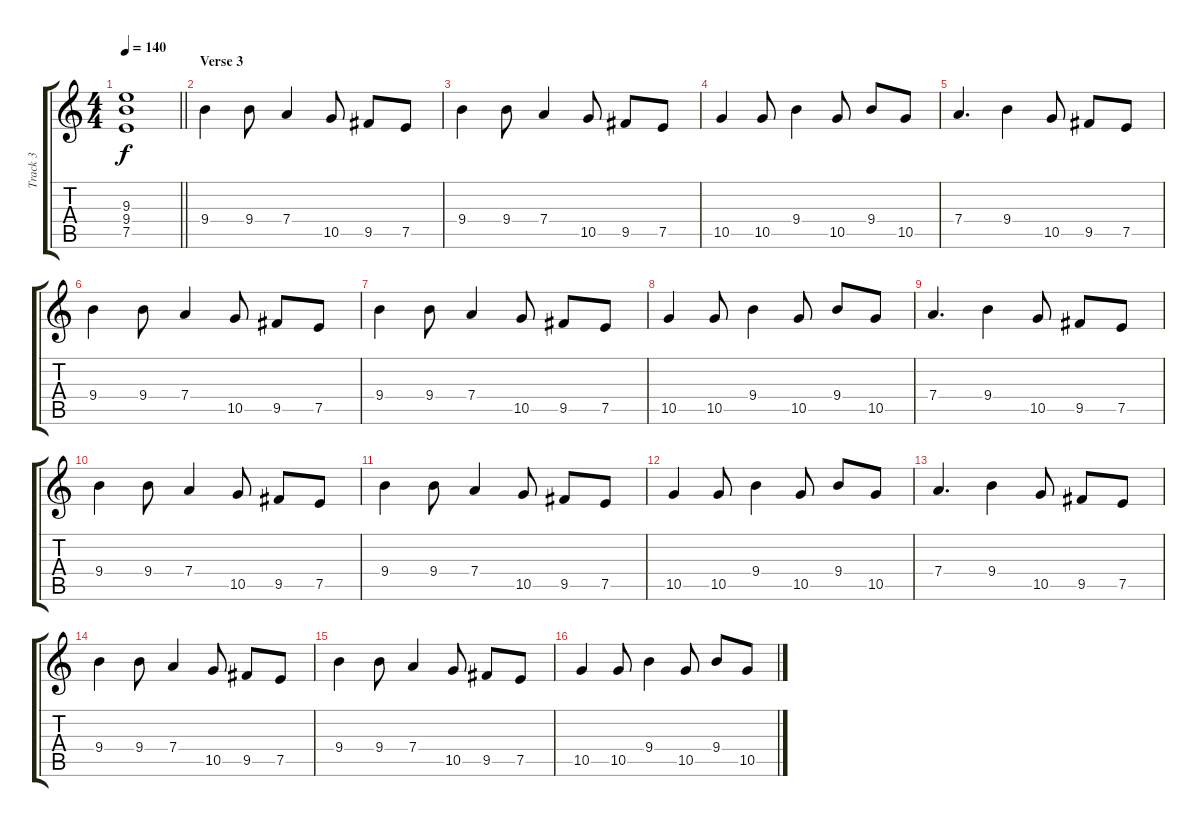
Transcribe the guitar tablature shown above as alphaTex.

\track ("Track 3" "Track 3") {instrument overdrivenguitar}
\staff {score tabs}
\tuning (E4 B3 G3 D3 A2 E2) {hide}
\ts (4 4)
\tempo 140
\clef g2
\barLineRight lightlight
\ks c
(9.3{t} 9.4{t} 7.5{t}).1{dy f} |
\section ("" "Verse 3")
9.4.4 9.4.8 7.4.4 10.5.8 9.5.8 7.5.8 |
9.4.4 9.4.8 7.4.4 10.5.8 9.5.8 7.5.8 |
10.5.4 10.5.8 9.4.4 10.5.8 9.4.8 10.5.8 |
7.4.4{d} 9.4.4 10.5.8 9.5.8 7.5.8 |
9.4.4 9.4.8 7.4.4 10.5.8 9.5.8 7.5.8 |
9.4.4 9.4.8 7.4.4 10.5.8 9.5.8 7.5.8 |
10.5.4 10.5.8 9.4.4 10.5.8 9.4.8 10.5.8 |
7.4.4{d} 9.4.4 10.5.8 9.5.8 7.5.8 |
9.4.4 9.4.8 7.4.4 10.5.8 9.5.8 7.5.8 |
9.4.4 9.4.8 7.4.4 10.5.8 9.5.8 7.5.8 |
10.5.4 10.5.8 9.4.4 10.5.8 9.4.8 10.5.8 |
7.4.4{d} 9.4.4 10.5.8 9.5.8 7.5.8 |
9.4.4 9.4.8 7.4.4 10.5.8 9.5.8 7.5.8 |
9.4.4 9.4.8 7.4.4 10.5.8 9.5.8 7.5.8 |
10.5.4 10.5.8 9.4.4 10.5.8 9.4.8 10.5.8
